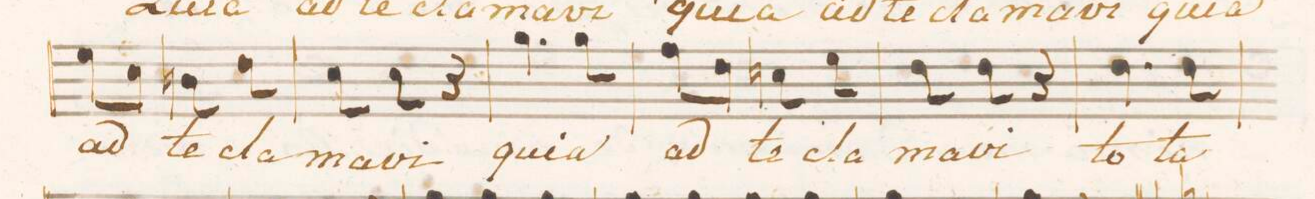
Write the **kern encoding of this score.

**kern	**text
*I"Tenore.	*
*clefC4	*
*k[b-e-a-]	*
*M2/4	*
8d\L	ad
8B-\J	.
8An\	te
8c\	cla-
=27	=27
8B-\	-ma-
8B-\	-vi
4r	.
=28	=28
4.f\	qui-
8f\	-a
=29	=29
8e-\L	ad
8c\J	.
8Bn\	te
8d\	cla-
=30	=30
8c\	-ma-
8c\	-vi
4r	.
=31	=31
4.c\	to-
8c\	-ta
=32	=32
*-	*-
